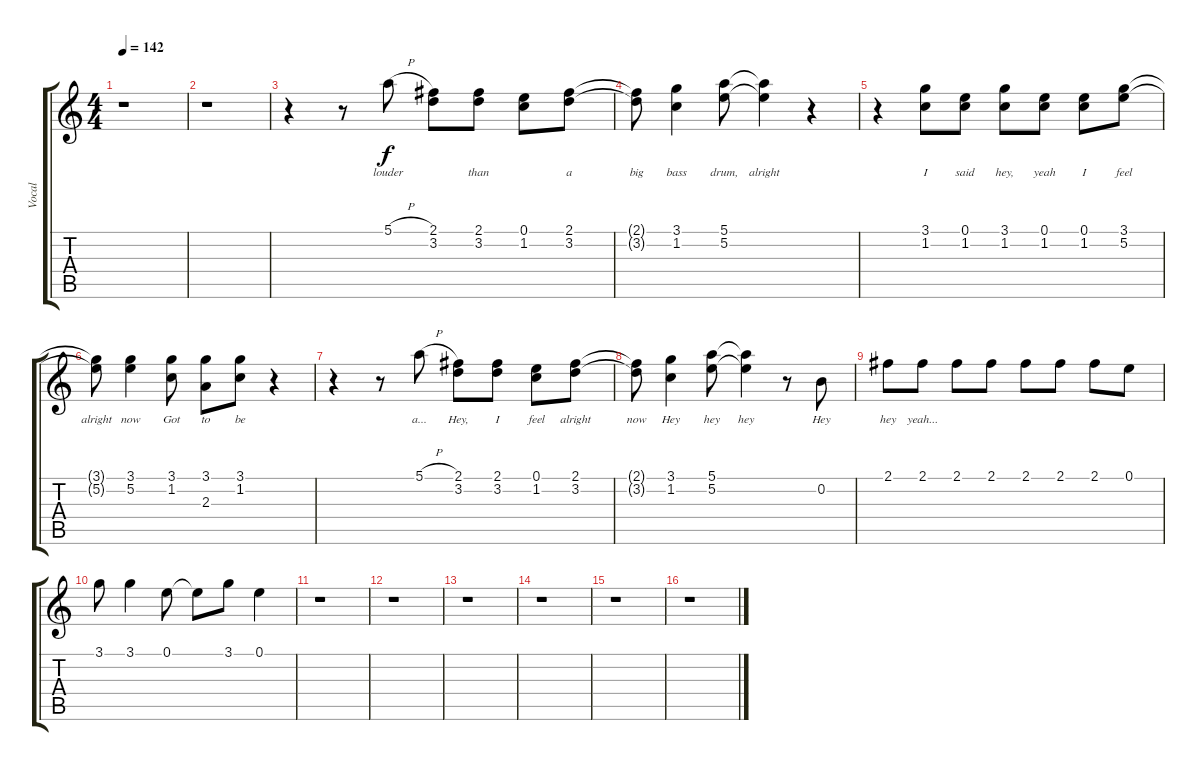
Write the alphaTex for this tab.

\track ("Vocal" "Vocal") {instrument oboe}
\staff {score tabs}
\tuning (E5 B4 G4 D4 A3 E3) {hide}
\ts (4 4)
\tempo 142
\clef g2
\ks c
r.1{dy f} |
r.1 |
r.4 r.8 5.1{h}.8{lyrics (0 "louder") lyrics (1 "") lyrics (2 "") lyrics (3 "") lyrics (4 "")} (2.1 3.2).8{lyrics (0 "") lyrics (1 "") lyrics (2 "") lyrics (3 "") lyrics (4 "")} (2.1 3.2).8{lyrics (0 "than") lyrics (1 "") lyrics (2 "") lyrics (3 "") lyrics (4 "")} (0.1 1.2).8{lyrics (0 "") lyrics (1 "") lyrics (2 "") lyrics (3 "") lyrics (4 "")} (2.1 3.2).8{lyrics (0 "a") lyrics (1 "") lyrics (2 "") lyrics (3 "") lyrics (4 "")} |
(2.1{t} 3.2{t}).8{lyrics (0 "big") lyrics (1 "") lyrics (2 "") lyrics (3 "") lyrics (4 "")} (3.1 1.2).4{lyrics (0 "bass") lyrics (1 "") lyrics (2 "") lyrics (3 "") lyrics (4 "")} (5.1 5.2).8{lyrics (0 "drum,") lyrics (1 "") lyrics (2 "") lyrics (3 "") lyrics (4 "")} (5.1{t} 5.2{t}).4{lyrics (0 "alright") lyrics (1 "") lyrics (2 "") lyrics (3 "") lyrics (4 "")} r.4 |
r.4 (3.1 1.2).8{lyrics (0 "I") lyrics (1 "") lyrics (2 "") lyrics (3 "") lyrics (4 "")} (0.1 1.2).8{lyrics (0 "said") lyrics (1 "") lyrics (2 "") lyrics (3 "") lyrics (4 "")} (3.1 1.2).8{lyrics (0 "hey,") lyrics (1 "") lyrics (2 "") lyrics (3 "") lyrics (4 "")} (0.1 1.2).8{lyrics (0 "yeah") lyrics (1 "") lyrics (2 "") lyrics (3 "") lyrics (4 "")} (0.1 1.2).8{lyrics (0 "I") lyrics (1 "") lyrics (2 "") lyrics (3 "") lyrics (4 "")} (3.1 5.2).8{lyrics (0 "feel") lyrics (1 "") lyrics (2 "") lyrics (3 "") lyrics (4 "")} |
(3.1{t} 5.2{t}).8{lyrics (0 "alright") lyrics (1 "") lyrics (2 "") lyrics (3 "") lyrics (4 "")} (3.1 5.2).4{lyrics (0 "now") lyrics (1 "") lyrics (2 "") lyrics (3 "") lyrics (4 "")} (3.1 1.2).8{lyrics (0 "Got") lyrics (1 "") lyrics (2 "") lyrics (3 "") lyrics (4 "")} (3.1 2.3).8{lyrics (0 "to") lyrics (1 "") lyrics (2 "") lyrics (3 "") lyrics (4 "")} (3.1 1.2).8{lyrics (0 "be") lyrics (1 "") lyrics (2 "") lyrics (3 "") lyrics (4 "")} r.4 |
r.4 r.8 5.1{h}.8{lyrics (0 "a...") lyrics (1 "") lyrics (2 "") lyrics (3 "") lyrics (4 "")} (2.1 3.2).8{lyrics (0 "Hey,") lyrics (1 "") lyrics (2 "") lyrics (3 "") lyrics (4 "")} (2.1 3.2).8{lyrics (0 "I") lyrics (1 "") lyrics (2 "") lyrics (3 "") lyrics (4 "")} (0.1 1.2).8{lyrics (0 "feel") lyrics (1 "") lyrics (2 "") lyrics (3 "") lyrics (4 "")} (2.1 3.2).8{lyrics (0 "alright") lyrics (1 "") lyrics (2 "") lyrics (3 "") lyrics (4 "")} |
(2.1{t} 3.2{t}).8{lyrics (0 "now") lyrics (1 "") lyrics (2 "") lyrics (3 "") lyrics (4 "")} (3.1 1.2).4{lyrics (0 "Hey") lyrics (1 "") lyrics (2 "") lyrics (3 "") lyrics (4 "")} (5.1 5.2).8{lyrics (0 "hey") lyrics (1 "") lyrics (2 "") lyrics (3 "") lyrics (4 "")} (5.1{t} 5.2{t}).4{lyrics (0 "hey") lyrics (1 "") lyrics (2 "") lyrics (3 "") lyrics (4 "")} r.8 0.2.8{lyrics (0 "Hey") lyrics (1 "") lyrics (2 "") lyrics (3 "") lyrics (4 "")} |
2.1.8{lyrics (0 "hey") lyrics (1 "") lyrics (2 "") lyrics (3 "") lyrics (4 "")} 2.1.8{lyrics (0 "yeah...") lyrics (1 "") lyrics (2 "") lyrics (3 "") lyrics (4 "")} 2.1.8 2.1.8 2.1.8 2.1.8 2.1.8 0.1.8 |
3.1.8 3.1.4 0.1.8 0.1{t}.8 3.1.8 0.1.4 |
r.1 |
r.1 |
r.1 |
r.1 |
r.1 |
r.1
